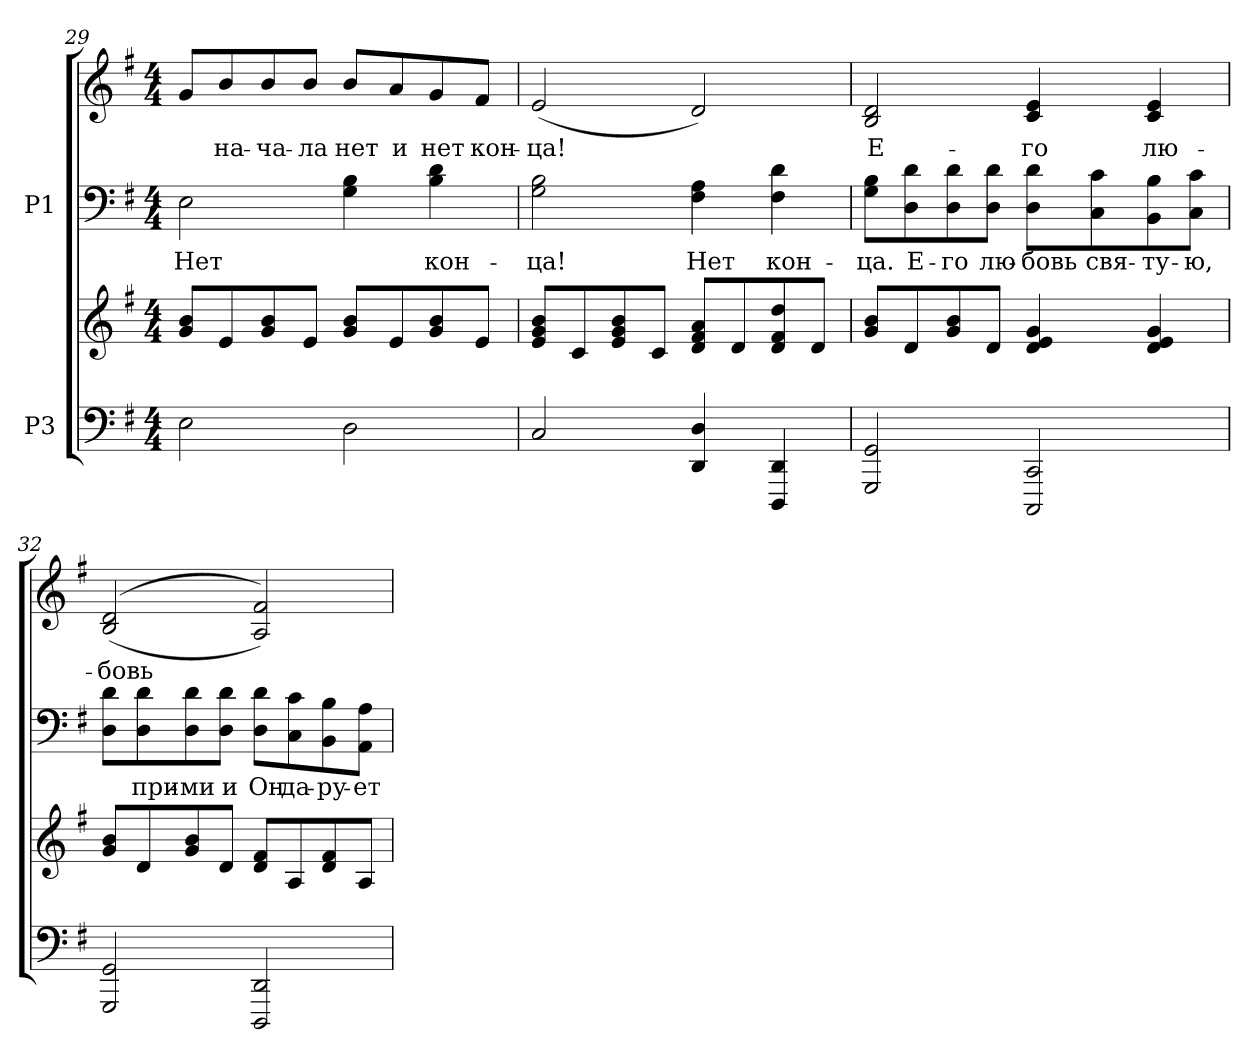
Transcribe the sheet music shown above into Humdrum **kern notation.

**kern	**kern	**kern	**text	**kern	**text
*part2	*part2	*part1	*part1	*part1	*part1
*staff4	*staff3	*staff2	*staff2	*staff1	*staff1
*I"P3	*	*I"P1	*	*	*
*clefF4	*clefG2	*clefF4	*	*clefG2	*
*k[f#]	*k[f#]	*k[f#]	*	*k[f#]	*
*e:	*e:	*e:	*	*e:	*
*M4/4	*M4/4	*M4/4	*	*M4/4	*
=29	=29	=29	=29	=29	=29
!	!	!	!LO:LY:a:color=#000000	!	!
2Ei\	8gi/ 8biL	2Ei\	Нет	8gi/L	.
!	!	!	!	!	!LO:LY:b:color=#000000
.	8ei/	.	.	8bi/	на-
!	!	!	!	!	!LO:LY:b:color=#000000
.	8gi/ 8bi	.	.	8bi/	-ча-
!	!	!	!	!	!LO:LY:b:color=#000000
.	8ei/J	.	.	8bi/J	-ла
!	!	!	!	!	!LO:LY:b:color=#000000
2Di\	8gi/ 8biL	4Gi\ 4Bi	.	8bi/L	нет
!	!	!	!	!	!LO:LY:b:color=#000000
.	8ei/	.	.	8ai/	и
!	!	!	!LO:LY:a:color=#000000	!	!
!	!	!	!	!	!LO:LY:b:color=#000000
.	8gi/ 8bi	4Bi\ 4di	кон-	8gi/	нет
!	!	!	!	!	!LO:LY:b:color=#000000
.	8ei/J	.	.	8f#i/J	кон-
!!LO:LB:g=z
=30	=30	=30	=30	=30	=30
!	!	!	!LO:LY:a:color=#000000	!	!
!	!	!	!	!	!LO:LY:b:color=#000000
2Ci/	8ei/ 8gi 8biL	2Gi\ 2Bi	-ца!	(2ei/	-ца!
.	8ci/	.	.	.	.
.	8ei/ 8gi 8bi	.	.	.	.
.	8ci/J	.	.	.	.
!	!	!	!LO:LY:a:color=#000000	!	!
4DDi/ 4Di	8di/ 8f#i 8aiL	4F#i\ 4Ai	Нет	2di/)	.
.	8di/	.	.	.	.
!	!	!	!LO:LY:a:color=#000000	!	!
4DDDi/ 4DDi	8di/ 8f#i 8ddi	4F#i\ 4di	кон-	.	.
.	8di/J	.	.	.	.
=31	=31	=31	=31	=31	=31
!	!	!	!LO:LY:a:color=#000000	!	!
!	!	!	!	!	!LO:LY:b:color=#000000
2GGGi/ 2GGi	8gi/ 8biL	8Gi\ 8BiL	-ца.	2Bi/ 2di	Е-
!	!	!	!LO:LY:a:color=#000000	!	!
.	8di/	8Di\ 8di	Е-	.	.
!	!	!	!LO:LY:a:color=#000000	!	!
.	8gi/ 8bi	8Di\ 8di	-го	.	.
!	!	!	!LO:LY:a:color=#000000	!	!
.	8di/J	8Di\ 8diJ	лю-	.	.
!	!	!	!LO:LY:a:color=#000000	!	!
!	!	!	!	!	!LO:LY:b:color=#000000
2CCCi/ 2CCi	4di/ 4ei 4gi	8Di\ 8diL	-бовь	4ci/ 4ei	-го
!	!	!	!LO:LY:a:color=#000000	!	!
.	.	8Ci\ 8ci	свя-	.	.
!	!	!	!LO:LY:a:color=#000000	!	!
!	!	!	!	!	!LO:LY:b:color=#000000
.	4di/ 4ei 4gi	8BBi\ 8Bi	-ту-	4ci/ 4ei	лю-
!	!	!	!LO:LY:a:color=#000000	!	!
.	.	8Ci\ 8ciJ	-ю,	.	.
=32	=32	=32	=32	=32	=32
!	!	!	!	!	!LO:LY:b:color=#000000
2GGGi/ 2GGi	8gi/ 8biL	8Di\ 8diL	.	((2Bi/ 2di	-бовь
!	!	!	!LO:LY:a:color=#000000	!	!
.	8di/	8Di\ 8di	при-	.	.
!	!	!	!LO:LY:a:color=#000000	!	!
.	8gi/ 8bi	8Di\ 8di	-ми	.	.
!	!	!	!LO:LY:a:color=#000000	!	!
.	8di/J	8Di\ 8diJ	и	.	.
!	!	!	!LO:LY:a:color=#000000	!	!
2DDDi/ 2DDi	8di/ 8f#iL	8Di\ 8diL	Он	2Ai/ 2f#i))	.
!	!	!	!LO:LY:a:color=#000000	!	!
.	8Ai/	8Ci\ 8ci	да-	.	.
!	!	!	!LO:LY:a:color=#000000	!	!
.	8di/ 8f#i	8BBi\ 8Bi	-ру-	.	.
!	!	!	!LO:LY:a:color=#000000	!	!
.	8Ai/J	8AAi\ 8AiJ	-ет	.	.
=	=	=	=	=	=
*-	*-	*-	*-	*-	*-
